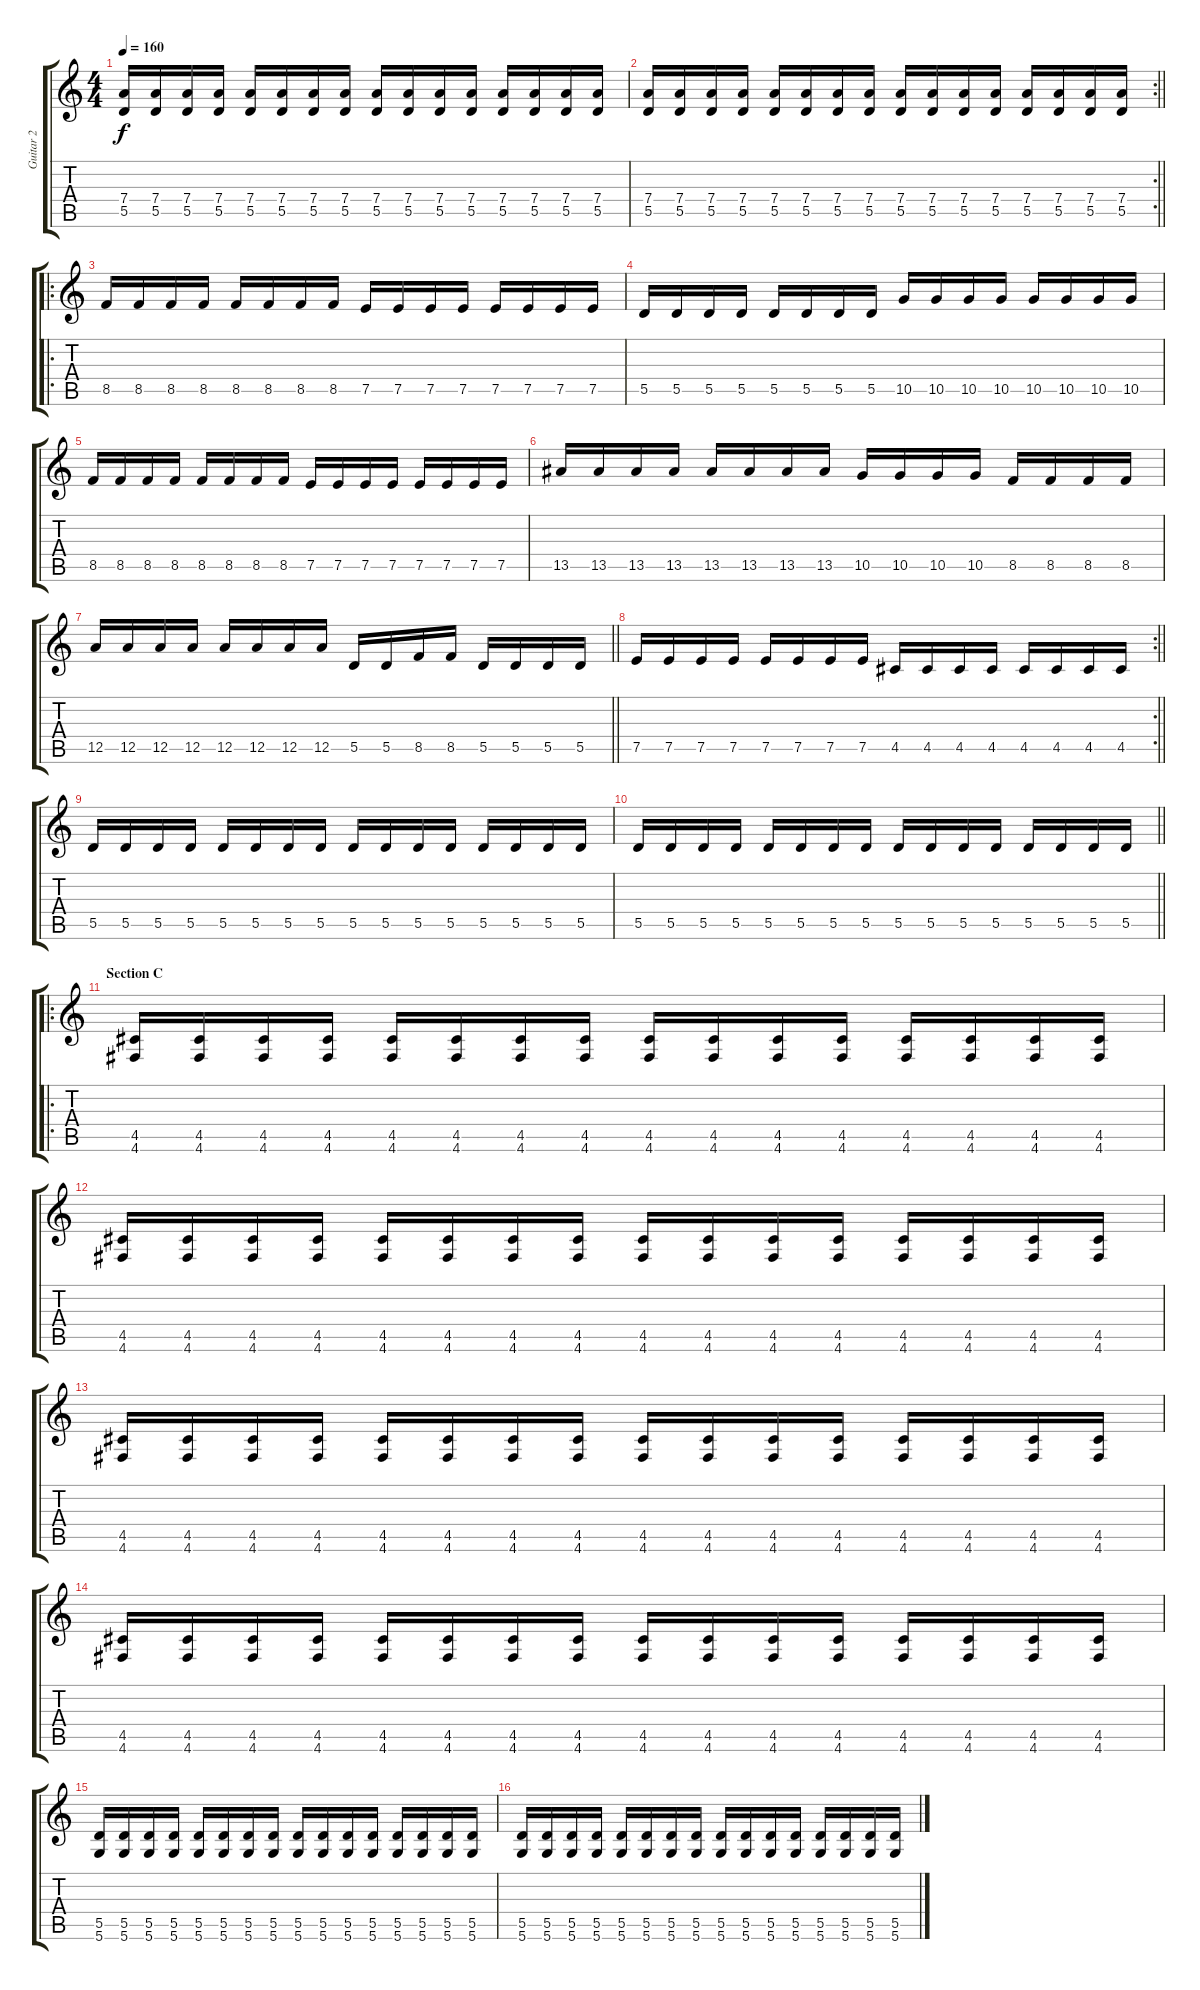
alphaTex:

\track ("Guitar 2" "Guitar 2") {instrument overdrivenguitar}
\staff {score tabs}
\tuning (E4 B3 G3 D3 A2 D2) {hide}
\ts (4 4)
\tempo 160
\clef g2
\ks c
(7.4 5.5).16{dy f} (7.4 5.5).16 (7.4 5.5).16 (7.4 5.5).16 (7.4 5.5).16 (7.4 5.5).16 (7.4 5.5).16 (7.4 5.5).16 (7.4 5.5).16 (7.4 5.5).16 (7.4 5.5).16 (7.4 5.5).16 (7.4 5.5).16 (7.4 5.5).16 (7.4 5.5).16 (7.4 5.5).16 |
\rc 2
\barLineRight lightlight
(7.4 5.5).16 (7.4 5.5).16 (7.4 5.5).16 (7.4 5.5).16 (7.4 5.5).16 (7.4 5.5).16 (7.4 5.5).16 (7.4 5.5).16 (7.4 5.5).16 (7.4 5.5).16 (7.4 5.5).16 (7.4 5.5).16 (7.4 5.5).16 (7.4 5.5).16 (7.4 5.5).16 (7.4 5.5).16 |
\ro
\section ("" "")
8.5.16 8.5.16 8.5.16 8.5.16 8.5.16 8.5.16 8.5.16 8.5.16 7.5.16 7.5.16 7.5.16 7.5.16 7.5.16 7.5.16 7.5.16 7.5.16 |
5.5.16 5.5.16 5.5.16 5.5.16 5.5.16 5.5.16 5.5.16 5.5.16 10.5.16 10.5.16 10.5.16 10.5.16 10.5.16 10.5.16 10.5.16 10.5.16 |
8.5.16 8.5.16 8.5.16 8.5.16 8.5.16 8.5.16 8.5.16 8.5.16 7.5.16 7.5.16 7.5.16 7.5.16 7.5.16 7.5.16 7.5.16 7.5.16 |
13.5.16 13.5.16 13.5.16 13.5.16 13.5.16 13.5.16 13.5.16 13.5.16 10.5.16 10.5.16 10.5.16 10.5.16 8.5.16 8.5.16 8.5.16 8.5.16 |
\barLineRight lightlight
12.5.16 12.5.16 12.5.16 12.5.16 12.5.16 12.5.16 12.5.16 12.5.16 5.5.16 5.5.16 8.5.16 8.5.16 5.5.16 5.5.16 5.5.16 5.5.16 |
\rc 2
\barLineRight lightlight
7.5.16 7.5.16 7.5.16 7.5.16 7.5.16 7.5.16 7.5.16 7.5.16 4.5.16 4.5.16 4.5.16 4.5.16 4.5.16 4.5.16 4.5.16 4.5.16 |
5.5.16 5.5.16 5.5.16 5.5.16 5.5.16 5.5.16 5.5.16 5.5.16 5.5.16 5.5.16 5.5.16 5.5.16 5.5.16 5.5.16 5.5.16 5.5.16 |
\barLineRight lightlight
5.5.16 5.5.16 5.5.16 5.5.16 5.5.16 5.5.16 5.5.16 5.5.16 5.5.16 5.5.16 5.5.16 5.5.16 5.5.16 5.5.16 5.5.16 5.5.16 |
\ro
\section ("" "Section C")
(4.5 4.6).16 (4.5 4.6).16 (4.5 4.6).16 (4.5 4.6).16 (4.5 4.6).16 (4.5 4.6).16 (4.5 4.6).16 (4.5 4.6).16 (4.5 4.6).16 (4.5 4.6).16 (4.5 4.6).16 (4.5 4.6).16 (4.5 4.6).16 (4.5 4.6).16 (4.5 4.6).16 (4.5 4.6).16 |
(4.5 4.6).16 (4.5 4.6).16 (4.5 4.6).16 (4.5 4.6).16 (4.5 4.6).16 (4.5 4.6).16 (4.5 4.6).16 (4.5 4.6).16 (4.5 4.6).16 (4.5 4.6).16 (4.5 4.6).16 (4.5 4.6).16 (4.5 4.6).16 (4.5 4.6).16 (4.5 4.6).16 (4.5 4.6).16 |
(4.5 4.6).16 (4.5 4.6).16 (4.5 4.6).16 (4.5 4.6).16 (4.5 4.6).16 (4.5 4.6).16 (4.5 4.6).16 (4.5 4.6).16 (4.5 4.6).16 (4.5 4.6).16 (4.5 4.6).16 (4.5 4.6).16 (4.5 4.6).16 (4.5 4.6).16 (4.5 4.6).16 (4.5 4.6).16 |
(4.5 4.6).16 (4.5 4.6).16 (4.5 4.6).16 (4.5 4.6).16 (4.5 4.6).16 (4.5 4.6).16 (4.5 4.6).16 (4.5 4.6).16 (4.5 4.6).16 (4.5 4.6).16 (4.5 4.6).16 (4.5 4.6).16 (4.5 4.6).16 (4.5 4.6).16 (4.5 4.6).16 (4.5 4.6).16 |
(5.5 5.6).16 (5.5 5.6).16 (5.5 5.6).16 (5.5 5.6).16 (5.5 5.6).16 (5.5 5.6).16 (5.5 5.6).16 (5.5 5.6).16 (5.5 5.6).16 (5.5 5.6).16 (5.5 5.6).16 (5.5 5.6).16 (5.5 5.6).16 (5.5 5.6).16 (5.5 5.6).16 (5.5 5.6).16 |
(5.5 5.6).16 (5.5 5.6).16 (5.5 5.6).16 (5.5 5.6).16 (5.5 5.6).16 (5.5 5.6).16 (5.5 5.6).16 (5.5 5.6).16 (5.5 5.6).16 (5.5 5.6).16 (5.5 5.6).16 (5.5 5.6).16 (5.5 5.6).16 (5.5 5.6).16 (5.5 5.6).16 (5.5 5.6).16
